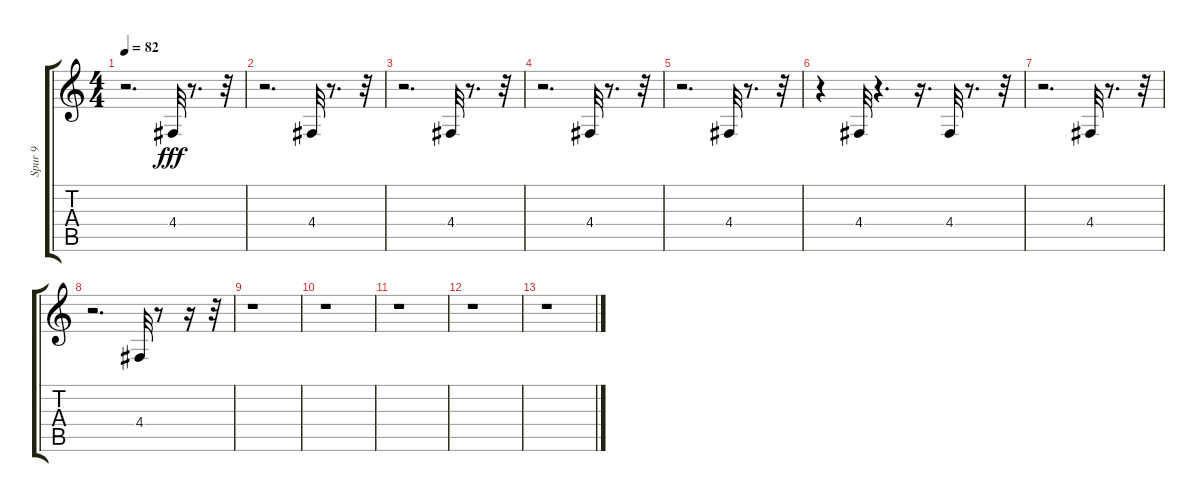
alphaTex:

\track ("Spur 9" "Spur 9") {instrument acousticgrandpiano}
\staff {score tabs}
\tuning (E4 B3 G3 D3 A2 E2) {hide}
\ts (4 4)
\tempo 82
\clef g2
\ks c
r.2{d dy fff} 4.4.32 r.8{d} r.32 |
r.2{d} 4.4.32 r.8{d} r.32 |
r.2{d} 4.4.32 r.8{d} r.32 |
r.2{d} 4.4.32 r.8{d} r.32 |
r.2{d} 4.4.32 r.8{d} r.32 |
r.4 4.4.32 r.4{d} r.16{d} 4.4.32 r.8{d} r.32 |
r.2{d} 4.4.32 r.8{d} r.32 |
r.2{d} 4.4.32 r.8 r.16 r.32 |
r.1 |
r.1 |
r.1 |
r.1 |
r.1
